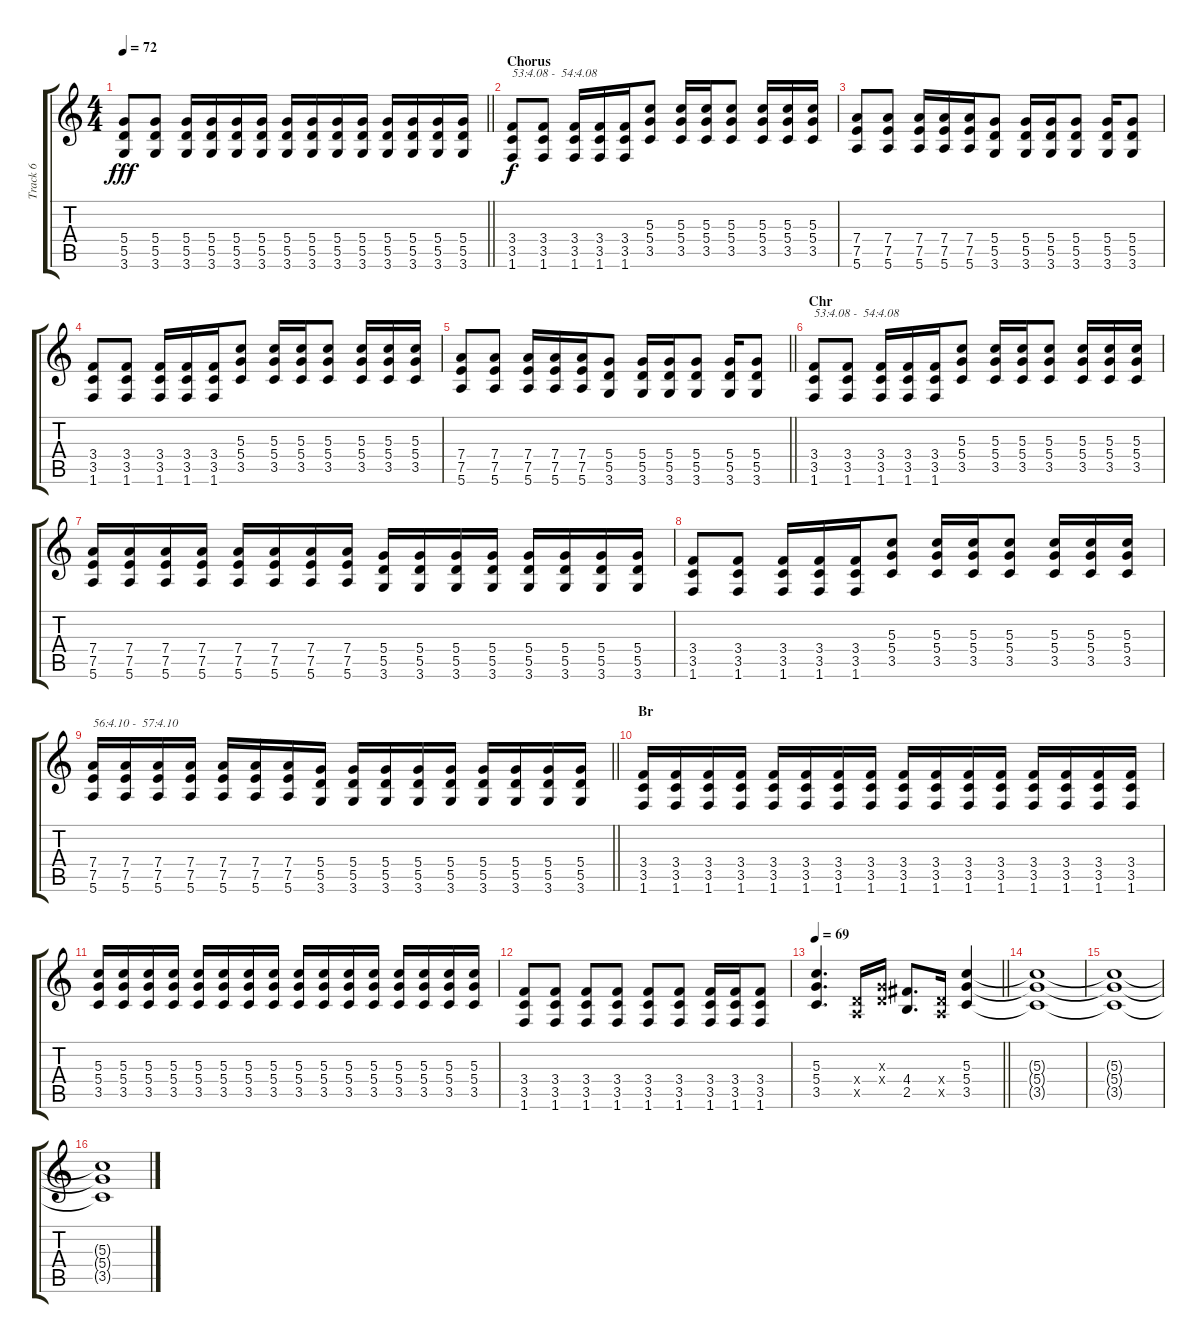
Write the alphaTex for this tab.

\track ("Track 6" "Track 6") {instrument overdrivenguitar}
\staff {score tabs}
\tuning (E4 B3 G3 D3 A2 E2) {hide}
\ts (4 4)
\tempo 72
\clef g2
\barLineRight lightlight
\ks c
(5.4 5.5 3.6).8{dy fff} (5.4 5.5 3.6).8 (5.4 5.5 3.6).16 (5.4 5.5 3.6).16 (5.4 5.5 3.6).16 (5.4 5.5 3.6).16 (5.4 5.5 3.6).16 (5.4 5.5 3.6).16 (5.4 5.5 3.6).16 (5.4 5.5 3.6).16 (5.4 5.5 3.6).16 (5.4 5.5 3.6).16 (5.4 5.5 3.6).16 (5.4 5.5 3.6).16 |
\section ("" "Chorus")
(3.4 3.5 1.6).8{txt "53:4.08 -  54:4.08" dy f} (3.4 3.5 1.6).8 (3.4 3.5 1.6).16 (3.4 3.5 1.6).16 (3.4 3.5 1.6).16 (5.3 5.4 3.5).8 (5.3 5.4 3.5).16 (5.3 5.4 3.5).16 (5.3 5.4 3.5).8 (5.3 5.4 3.5).16 (5.3 5.4 3.5).16 (5.3 5.4 3.5).16 |
(7.4 7.5 5.6).8 (7.4 7.5 5.6).8 (7.4 7.5 5.6).16 (7.4 7.5 5.6).16 (7.4 7.5 5.6).16 (5.4 5.5 3.6).8 (5.4 5.5 3.6).16 (5.4 5.5 3.6).16 (5.4 5.5 3.6).8 (5.4 5.5 3.6).16 (5.4 5.5 3.6).8 |
(3.4 3.5 1.6).8 (3.4 3.5 1.6).8 (3.4 3.5 1.6).16 (3.4 3.5 1.6).16 (3.4 3.5 1.6).16 (5.3 5.4 3.5).8 (5.3 5.4 3.5).16 (5.3 5.4 3.5).16 (5.3 5.4 3.5).8 (5.3 5.4 3.5).16 (5.3 5.4 3.5).16 (5.3 5.4 3.5).16 |
\barLineRight lightlight
(7.4 7.5 5.6).8 (7.4 7.5 5.6).8 (7.4 7.5 5.6).16 (7.4 7.5 5.6).16 (7.4 7.5 5.6).16 (5.4 5.5 3.6).8 (5.4 5.5 3.6).16 (5.4 5.5 3.6).16 (5.4 5.5 3.6).8 (5.4 5.5 3.6).16 (5.4 5.5 3.6).8 |
\section ("" "Chr")
(3.4 3.5 1.6).8{txt "53:4.08 -  54:4.08"} (3.4 3.5 1.6).8 (3.4 3.5 1.6).16 (3.4 3.5 1.6).16 (3.4 3.5 1.6).16 (5.3 5.4 3.5).8 (5.3 5.4 3.5).16 (5.3 5.4 3.5).16 (5.3 5.4 3.5).8 (5.3 5.4 3.5).16 (5.3 5.4 3.5).16 (5.3 5.4 3.5).16 |
(7.4 7.5 5.6).16 (7.4 7.5 5.6).16 (7.4 7.5 5.6).16 (7.4 7.5 5.6).16 (7.4 7.5 5.6).16 (7.4 7.5 5.6).16 (7.4 7.5 5.6).16 (7.4 7.5 5.6).16 (5.4 5.5 3.6).16 (5.4 5.5 3.6).16 (5.4 5.5 3.6).16 (5.4 5.5 3.6).16 (5.4 5.5 3.6).16 (5.4 5.5 3.6).16 (5.4 5.5 3.6).16 (5.4 5.5 3.6).16 |
(3.4 3.5 1.6).8 (3.4 3.5 1.6).8 (3.4 3.5 1.6).16 (3.4 3.5 1.6).16 (3.4 3.5 1.6).16 (5.3 5.4 3.5).8 (5.3 5.4 3.5).16 (5.3 5.4 3.5).16 (5.3 5.4 3.5).8 (5.3 5.4 3.5).16 (5.3 5.4 3.5).16 (5.3 5.4 3.5).16 |
\barLineRight lightlight
(7.4 7.5 5.6).16{txt "56:4.10 -  57:4.10"} (7.4 7.5 5.6).16 (7.4 7.5 5.6).16 (7.4 7.5 5.6).16 (7.4 7.5 5.6).16 (7.4 7.5 5.6).16 (7.4 7.5 5.6).16 (5.4 5.5 3.6).16 (5.4 5.5 3.6).16 (5.4 5.5 3.6).16 (5.4 5.5 3.6).16 (5.4 5.5 3.6).16 (5.4 5.5 3.6).16 (5.4 5.5 3.6).16 (5.4 5.5 3.6).16 (5.4 5.5 3.6).16 |
\section ("" "Br")
(3.4 3.5 1.6).16 (3.4 3.5 1.6).16 (3.4 3.5 1.6).16 (3.4 3.5 1.6).16 (3.4 3.5 1.6).16 (3.4 3.5 1.6).16 (3.4 3.5 1.6).16 (3.4 3.5 1.6).16 (3.4 3.5 1.6).16 (3.4 3.5 1.6).16 (3.4 3.5 1.6).16 (3.4 3.5 1.6).16 (3.4 3.5 1.6).16 (3.4 3.5 1.6).16 (3.4 3.5 1.6).16 (3.4 3.5 1.6).16 |
(5.3 5.4 3.5).16 (5.3 5.4 3.5).16 (5.3 5.4 3.5).16 (5.3 5.4 3.5).16 (5.3 5.4 3.5).16 (5.3 5.4 3.5).16 (5.3 5.4 3.5).16 (5.3 5.4 3.5).16 (5.3 5.4 3.5).16 (5.3 5.4 3.5).16 (5.3 5.4 3.5).16 (5.3 5.4 3.5).16 (5.3 5.4 3.5).16 (5.3 5.4 3.5).16 (5.3 5.4 3.5).16 (5.3 5.4 3.5).16 |
(3.4 3.5 1.6).8 (3.4 3.5 1.6).8 (3.4 3.5 1.6).8 (3.4 3.5 1.6).8 (3.4 3.5 1.6).8 (3.4 3.5 1.6).8 (3.4 3.5 1.6).16 (3.4 3.5 1.6).16 (3.4 3.5 1.6).8 |
\tempo 69
\barLineRight lightlight
(5.3 5.4 3.5).4{d} (0.4{x} 0.5{x}).16 (0.3{x} 0.4{x}).16 (4.4 2.5).8{d} (0.4{x} 0.5{x}).16 (5.3 5.4 3.5).4{volume 0} |
(5.3{t} 5.4{t} 3.5{t}).1 |
(5.3{t} 5.4{t} 3.5{t}).1 |
(5.3{t} 5.4{t} 3.5{t}).1
